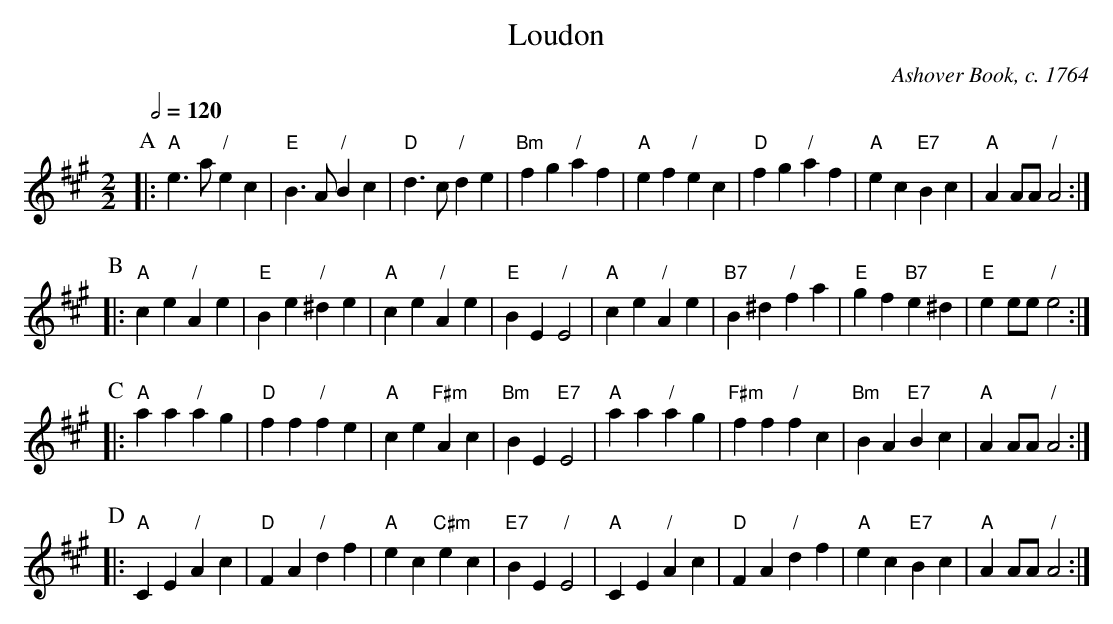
X:1
T:Loudon
C:Ashover Book, c. 1764
M:2/2
L:1/4
Q:1/2=120
K:A
P:A
|: "A"e3/a/ "/"ec | "E"B3/A/ "/"Bc | "D"d3/c/ "/"de | "Bm"fg "/"af |\
"A"ef "/"ec | "D"fg "/"af | "A"ec"E7"Bc | "A"AA/A/ "/"A2 :|
P:B
|: "A"ce "/"Ae | "E"Be "/"^de | "A"ce "/"Ae | "E"BE "/"E2 |\
"A"ce "/"Ae | "B7"B^d "/"fa | "E"gf"B7"e^d | "E"ee/e/ "/"e2 :|
P:C
|: "A"aa "/"ag | "D"ff "/"fe | "A"ce"F#m"Ac | "Bm"BE "E7"E2 |\
"A"aa "/"ag | "F#m"ff "/"fc | "Bm"BA "E7"Bc | "A"AA/A/ "/"A2 :|
P:D
|: "A"CE "/"Ac | "D"FA "/"df | "A"ec"C#m"ec | "E7"BE "/"E2 |\
"A"CE "/"Ac | "D"FA "/"df | "A"ec"E7"Bc | "A"AA/A/ "/"A2 :|
